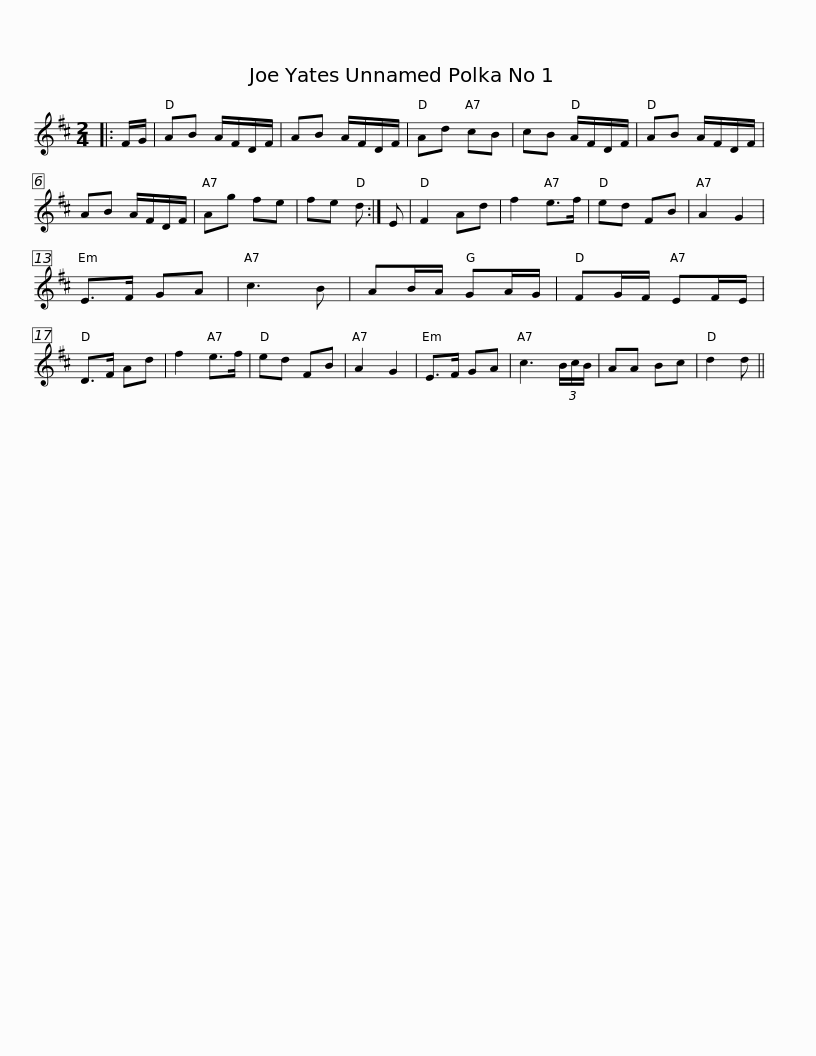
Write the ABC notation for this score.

X:1
L:1/8
M:2/4
I:linebreak $
K:D
V:1 treble
V:1
|: F/G/ | AB A/F/D/F/ | AB A/F/D/F/ | Ad cB | cB A/F/D/F/ | %5
 AB A/F/D/F/ | AB A/F/D/F/ | Ag fe | fe d :|$ E | %10
 F2 Ad | f2 e>f | ed FB | A2 G2 | E>F GA | %15
 c3 B | AB/A/ GA/G/ | FG/F/ EF/E/ | D>F Ad | f2 e>f |$ %20
 ed FB | A2 G2 | E>F GA | c3 (3B/c/B/ | AA Bc | %25
 d2 d || %26
